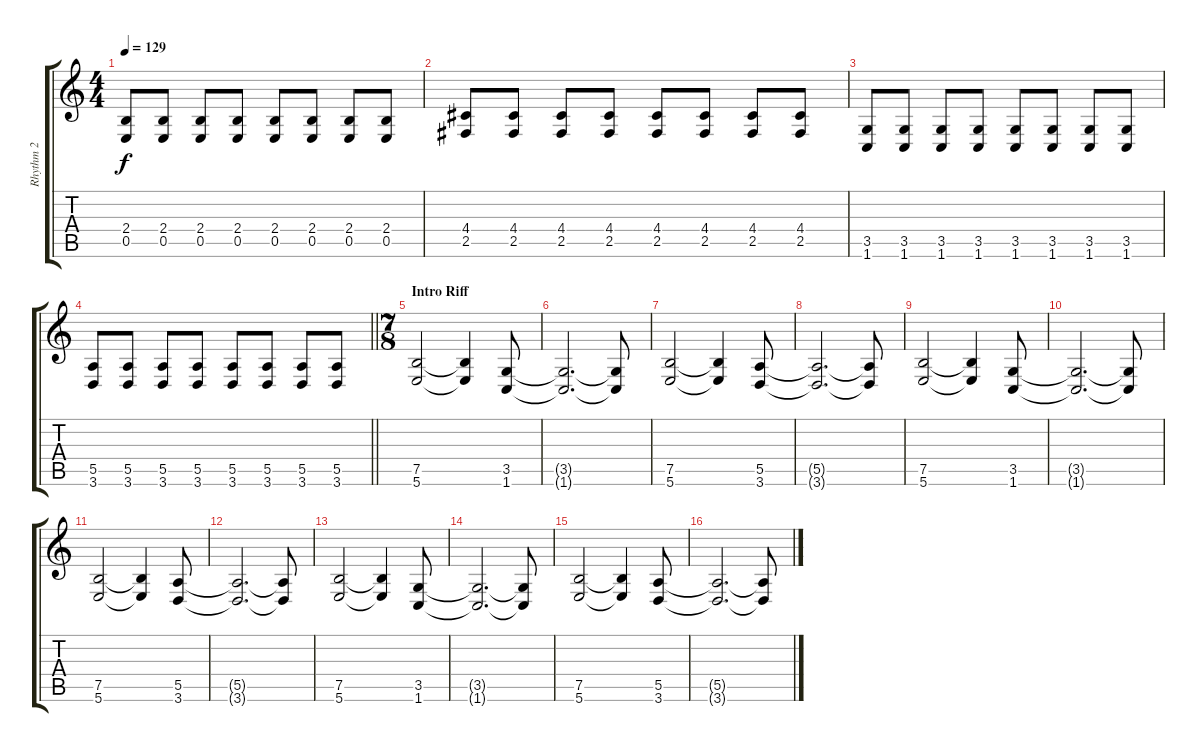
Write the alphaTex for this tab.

\track ("Rhythm 2" "Rhythm 2") {instrument overdrivenguitar}
\staff {score tabs}
\tuning (B3 Gb3 D3 A2 E2 B1) {hide}
\ts (4 4)
\tempo 129
\clef g2
\ks c
(2.4 0.5).8{dy f} (2.4 0.5).8 (2.4 0.5).8 (2.4 0.5).8 (2.4 0.5).8 (2.4 0.5).8 (2.4 0.5).8 (2.4 0.5).8 |
(4.4 2.5).8 (4.4 2.5).8 (4.4 2.5).8 (4.4 2.5).8 (4.4 2.5).8 (4.4 2.5).8 (4.4 2.5).8 (4.4 2.5).8 |
(3.5 1.6).8 (3.5 1.6).8 (3.5 1.6).8 (3.5 1.6).8 (3.5 1.6).8 (3.5 1.6).8 (3.5 1.6).8 (3.5 1.6).8 |
\barLineRight lightlight
(5.5 3.6).8 (5.5 3.6).8 (5.5 3.6).8 (5.5 3.6).8 (5.5 3.6).8 (5.5 3.6).8 (5.5 3.6).8 (5.5 3.6).8 |
\ts (7 8)
\section ("" "Intro Riff")
(7.5 5.6).2 (7.5{t} 5.6{t}).4 (3.5 1.6).8 |
(3.5{t} 1.6{t}).2{d} (3.5{t} 1.6{t}).8 |
(7.5 5.6).2 (7.5{t} 5.6{t}).4 (5.5 3.6).8 |
(5.5{t} 3.6{t}).2{d} (5.5{t} 3.6{t}).8 |
(7.5 5.6).2 (7.5{t} 5.6{t}).4 (3.5 1.6).8 |
(3.5{t} 1.6{t}).2{d} (3.5{t} 1.6{t}).8 |
(7.5 5.6).2 (7.5{t} 5.6{t}).4 (5.5 3.6).8 |
(5.5{t} 3.6{t}).2{d} (5.5{t} 3.6{t}).8 |
(7.5 5.6).2 (7.5{t} 5.6{t}).4 (3.5 1.6).8 |
(3.5{t} 1.6{t}).2{d} (3.5{t} 1.6{t}).8 |
(7.5 5.6).2 (7.5{t} 5.6{t}).4 (5.5 3.6).8 |
(5.5{t} 3.6{t}).2{d} (5.5{t} 3.6{t}).8
